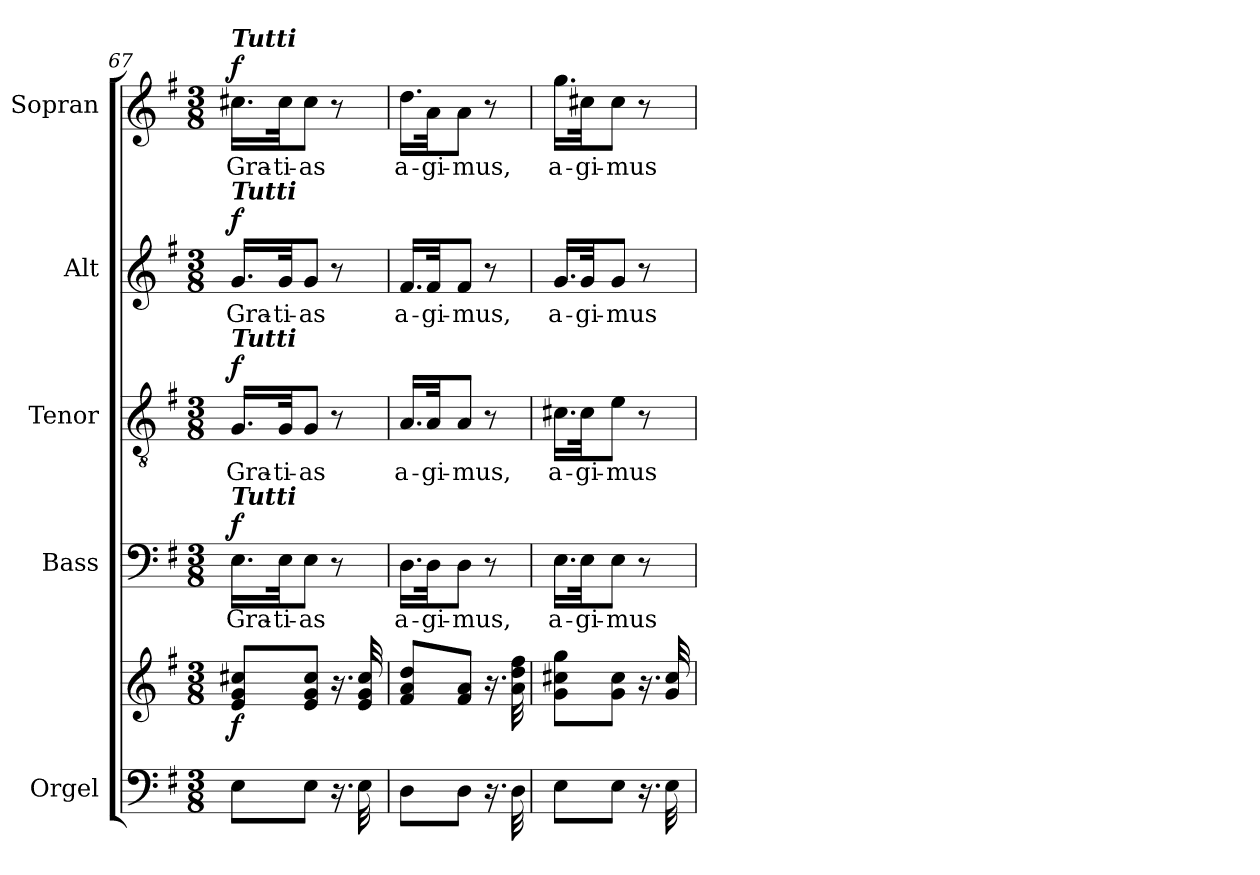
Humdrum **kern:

**kern	**kern	**dynam	**kern	**text	**dynam	**kern	**text	**dynam	**kern	**text	**dynam	**kern	**text	**dynam
*part5	*part5	*part5	*part4	*part4	*part4	*part3	*part3	*part3	*part2	*part2	*part2	*part1	*part1	*part1
*staff6	*staff5	*staff5/6	*staff4	*staff4	*staff4	*staff3	*staff3	*staff3	*staff2	*staff2	*staff2	*staff1	*staff1	*staff1
*I"Orgel	*	*	*I"Bass	*	*	*I"Tenor	*	*	*I"Alt	*	*	*I"Sopran	*	*
*I'Org.	*	*	*I'B.	*	*	*I'T.	*	*	*I'A.	*	*	*I'S.	*	*
*clefF4	*clefG2	*	*clefF4	*	*	*clefGv2	*	*	*clefG2	*	*	*clefG2	*	*
*k[f#]	*k[f#]	*	*k[f#]	*	*	*k[f#]	*	*	*k[f#]	*	*	*k[f#]	*	*
*G:	*G:	*	*G:	*	*	*G:	*	*	*G:	*	*	*G:	*	*
*M3/8	*M3/8	*	*M3/8	*	*	*M3/8	*	*	*M3/8	*	*	*M3/8	*	*
=67	=67	=67	=67	=67	=67	=67	=67	=67	=67	=67	=67	=67	=67	=67
!	!	!	!	!	!	!	!	!	!	!	!	!LO:TX:a:Bi:t=Tutti	!	!
!	!	!	!	!	!	!	!	!	!LO:TX:a:Bi:t=Tutti	!	!	!	!	!
!	!	!	!	!	!	!LO:TX:a:Bi:t=Tutti	!	!	!	!	!	!	!	!
!	!	!	!LO:TX:a:Bi:t=Tutti	!	!	!	!	!	!	!	!	!	!	!
!	!	!LO:DY:b	!	!LO:LY:b	!LO:DY:a	!	!LO:LY:b	!LO:DY:a	!	!LO:LY:b	!LO:DY:a	!	!LO:LY:b	!LO:DY:a
8E\L	8e/ 8g/ 8cc#X/L	f	16.E\LL	Gra-	f	16.G/LL	Gra-	f	16.g/LL	Gra-	f	16.cc#X\LL	Gra-	f
!	!	!	!	!LO:LY:b	!	!	!LO:LY:b	!	!	!LO:LY:b	!	!	!LO:LY:b	!
.	.	.	32E\Jk	-ti-	.	32G/Jk	-ti-	.	32g/Jk	-ti-	.	32cc#\Jk	-ti-	.
!	!	!	!	!LO:LY:b	!	!	!LO:LY:b	!	!	!LO:LY:b	!	!	!LO:LY:b	!
8E\J	8e/ 8g/ 8cc#/J	.	8E\J	-as	.	8G/J	-as	.	8g/J	-as	.	8cc#\J	-as	.
16.r	16.r	.	8r	.	.	8r	.	.	8r	.	.	8r	.	.
32E\	32e/ 32g/ 32cc#/	.	.	.	.	.	.	.	.	.	.	.	.	.
=68	=68	=68	=68	=68	=68	=68	=68	=68	=68	=68	=68	=68	=68	=68
!	!	!	!	!LO:LY:b	!	!	!LO:LY:b	!	!	!LO:LY:b	!	!	!LO:LY:b	!
8D\L	8f#/ 8a/ 8dd/L	.	16.D\LL	a-	.	16.A/LL	a-	.	16.f#/LL	a-	.	16.dd\LL	a-	.
!	!	!	!	!LO:LY:b	!	!	!LO:LY:b	!	!	!LO:LY:b	!	!	!LO:LY:b	!
.	.	.	32D\Jk	-gi-	.	32A/Jk	-gi-	.	32f#/Jk	-gi-	.	32a\Jk	-gi-	.
!	!	!	!	!LO:LY:b	!	!	!LO:LY:b	!	!	!LO:LY:b	!	!	!LO:LY:b	!
8D\J	8f#/ 8a/J	.	8D\J	-mus,	.	8A/J	-mus,	.	8f#/J	-mus,	.	8a\J	-mus,	.
16.r	16.r	.	8r	.	.	8r	.	.	8r	.	.	8r	.	.
32D\	32a\ 32dd\ 32ff#\	.	.	.	.	.	.	.	.	.	.	.	.	.
!!LO:LB:g=z
=69	=69	=69	=69	=69	=69	=69	=69	=69	=69	=69	=69	=69	=69	=69
!	!	!	!	!LO:LY:b	!	!	!LO:LY:b	!	!	!LO:LY:b	!	!	!LO:LY:b	!
8E\L	8g\ 8cc#X\ 8gg\L	.	16.E\LL	a-	.	16.c#X\LL	a-	.	16.g/LL	a-	.	16.gg\LL	a-	.
!	!	!	!	!LO:LY:b	!	!	!LO:LY:b	!	!	!LO:LY:b	!	!	!LO:LY:b	!
.	.	.	32E\Jk	-gi-	.	32c#\Jk	-gi-	.	32g/Jk	-gi-	.	32cc#X\Jk	-gi-	.
!	!	!	!	!LO:LY:b	!	!	!LO:LY:b	!	!	!LO:LY:b	!	!	!LO:LY:b	!
8E\J	8g\ 8cc#\J	.	8E\J	-mus	.	8e\J	-mus	.	8g/J	-mus	.	8cc#\J	-mus	.
16.r	16.r	.	8r	.	.	8r	.	.	8r	.	.	8r	.	.
32E\	32g/ 32cc#/	.	.	.	.	.	.	.	.	.	.	.	.	.
=	=	=	=	=	=	=	=	=	=	=	=	=	=	=
*-	*-	*-	*-	*-	*-	*-	*-	*-	*-	*-	*-	*-	*-	*-
